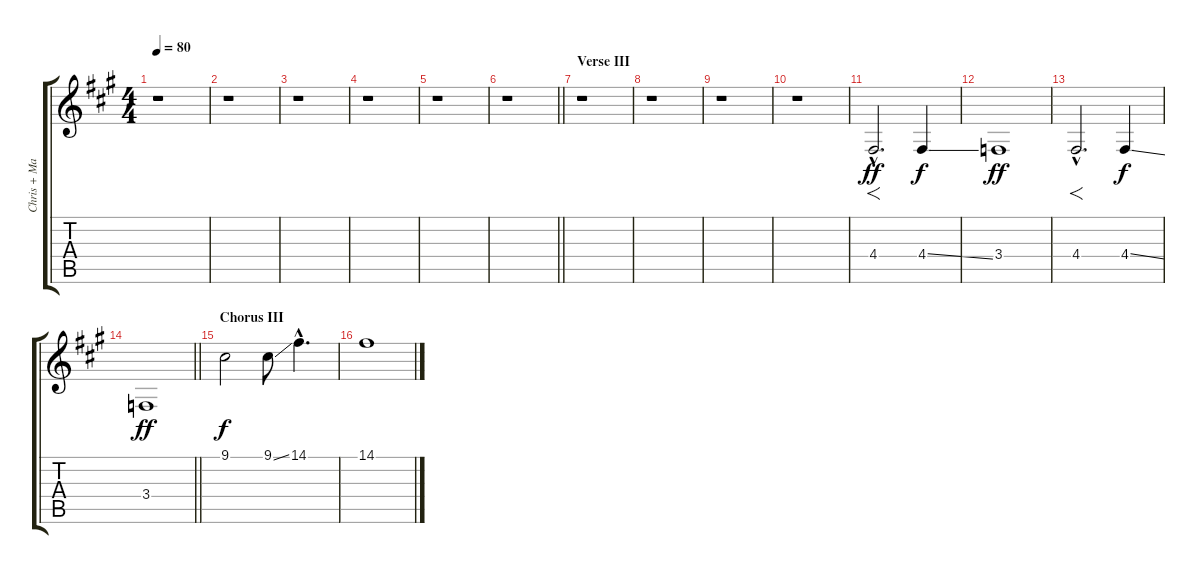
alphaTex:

\track ("Chris + Matt Vocals" "Chris + Ma") {instrument stringensemble1}
\staff {score tabs}
\tuning (E4 B3 G3 D3 A2 E2) {hide}
\ts (4 4)
\tempo 80
\clef g2
\ks a
r.1{dy f} |
r.1 |
r.1 |
r.1 |
r.1 |
\barLineRight lightlight
r.1 |
\section ("" "Verse III")
r.1 |
r.1 |
r.1 |
r.1 |
4.4{hac}.2{f d dy ff volume 16} 4.4{ss}.4{dy f} |
3.4.1{dy ff volume 7} |
4.4{hac}.2{f d volume 16} 4.4{ss}.4{dy f} |
\barLineRight lightlight
3.4.1{dy ff volume 0} |
\section ("" "Chorus III")
9.1.2{dy f volume 16} 9.1{ss}.8 14.1{hac}.4{d} |
14.1.1
